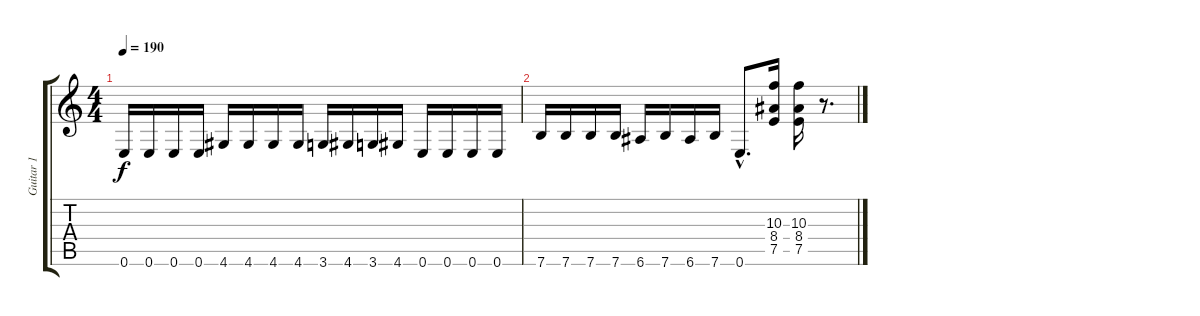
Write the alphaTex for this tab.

\track ("Guitar 1" "Guitar 1") {instrument distortionguitar}
\staff {score tabs}
\tuning (E4 B3 G3 D3 A2 E2) {hide}
\ts (4 4)
\tempo 190
\clef g2
\ks c
0.6.16{dy f} 0.6.16 0.6.16 0.6.16 4.6.16 4.6.16 4.6.16 4.6.16 3.6.16 4.6.16 3.6.16 4.6.16 0.6.16 0.6.16 0.6.16 0.6.16 |
7.6.16 7.6.16 7.6.16 7.6.16 6.6.16 7.6.16 6.6.16 7.6.16 0.6{hac}.8{d} (10.3 8.4 7.5).16 (10.3 8.4 7.5).16 r.8{d}
